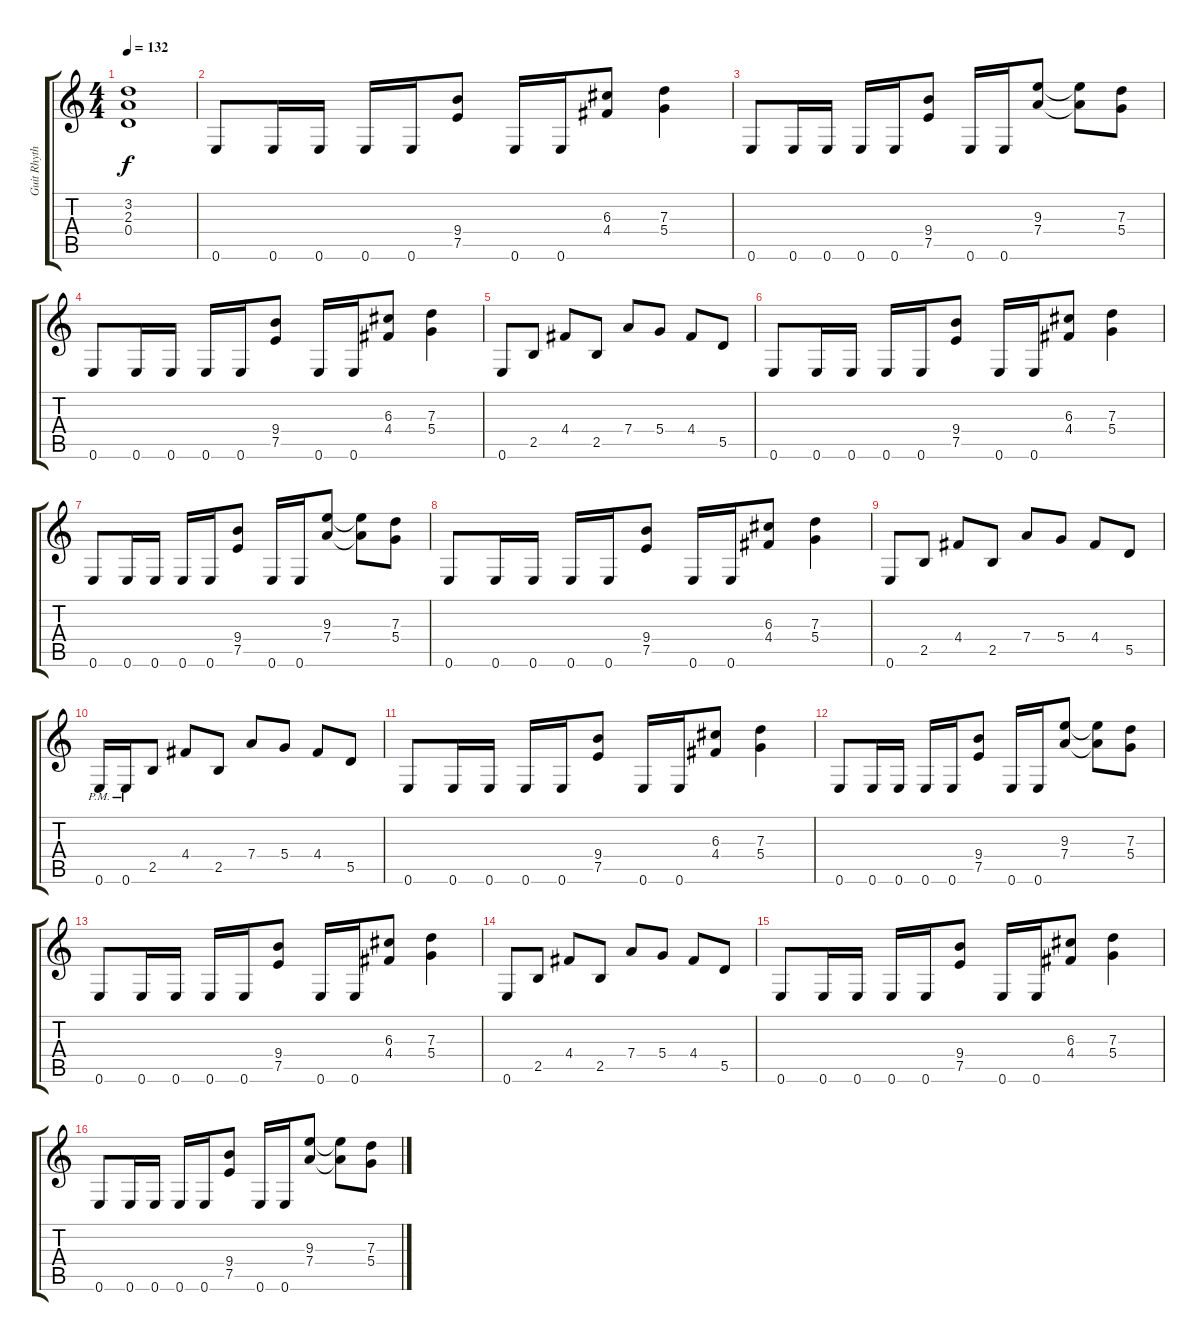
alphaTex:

\track ("Guit Rhythm 1" "Guit Rhyth") {instrument distortionguitar}
\staff {score tabs}
\tuning (E4 B3 G3 D3 A2 E2) {hide}
\ts (4 4)
\tempo 132
\clef g2
\ks c
(3.2{t} 2.3{t} 0.4{t}).1{dy f} |
0.6.8 0.6.16 0.6.16 0.6.16 0.6.16 (9.4 7.5).8 0.6.16 0.6.16 (6.3 4.4).8 (7.3 5.4).4 |
0.6.8 0.6.16 0.6.16 0.6.16 0.6.16 (9.4 7.5).8 0.6.16 0.6.16 (9.3 7.4).8 (9.3{t} 7.4{t}).8 (7.3 5.4).8 |
0.6.8 0.6.16 0.6.16 0.6.16 0.6.16 (9.4 7.5).8 0.6.16 0.6.16 (6.3 4.4).8 (7.3 5.4).4 |
0.6.8 2.5.8 4.4.8 2.5.8 7.4.8 5.4.8 4.4.8 5.5.8 |
0.6.8 0.6.16 0.6.16 0.6.16 0.6.16 (9.4 7.5).8 0.6.16 0.6.16 (6.3 4.4).8 (7.3 5.4).4 |
0.6.8 0.6.16 0.6.16 0.6.16 0.6.16 (9.4 7.5).8 0.6.16 0.6.16 (9.3 7.4).8 (9.3{t} 7.4{t}).8 (7.3 5.4).8 |
0.6.8 0.6.16 0.6.16 0.6.16 0.6.16 (9.4 7.5).8 0.6.16 0.6.16 (6.3 4.4).8 (7.3 5.4).4 |
0.6.8 2.5.8 4.4.8 2.5.8 7.4.8 5.4.8 4.4.8 5.5.8 |
0.6{pm}.16 0.6{pm}.16 2.5.8 4.4.8 2.5.8 7.4.8 5.4.8 4.4.8 5.5.8 |
0.6.8 0.6.16 0.6.16 0.6.16 0.6.16 (9.4 7.5).8 0.6.16 0.6.16 (6.3 4.4).8 (7.3 5.4).4 |
0.6.8 0.6.16 0.6.16 0.6.16 0.6.16 (9.4 7.5).8 0.6.16 0.6.16 (9.3 7.4).8 (9.3{t} 7.4{t}).8 (7.3 5.4).8 |
0.6.8 0.6.16 0.6.16 0.6.16 0.6.16 (9.4 7.5).8 0.6.16 0.6.16 (6.3 4.4).8 (7.3 5.4).4 |
0.6.8 2.5.8 4.4.8 2.5.8 7.4.8 5.4.8 4.4.8 5.5.8 |
0.6.8 0.6.16 0.6.16 0.6.16 0.6.16 (9.4 7.5).8 0.6.16 0.6.16 (6.3 4.4).8 (7.3 5.4).4 |
0.6.8 0.6.16 0.6.16 0.6.16 0.6.16 (9.4 7.5).8 0.6.16 0.6.16 (9.3 7.4).8 (9.3{t} 7.4{t}).8 (7.3 5.4).8
